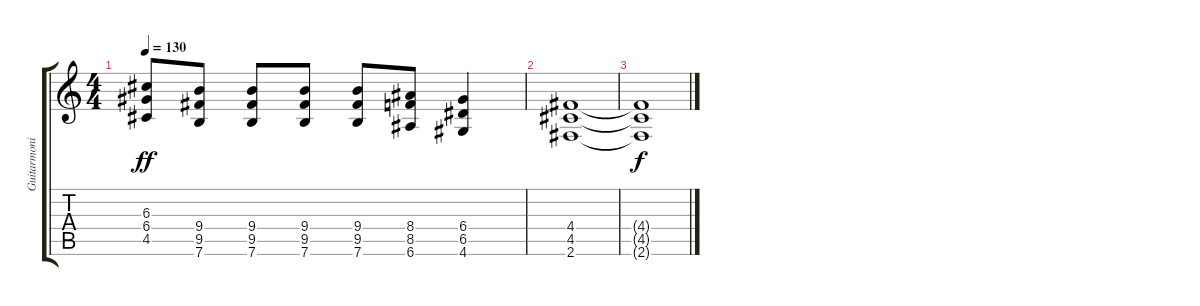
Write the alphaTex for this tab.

\track ("Guitarmonics" "Guitarmoni") {instrument acousticguitarsteel}
\staff {score tabs}
\tuning (E4 B3 G3 D3 A2 E2) {hide}
\ts (4 4)
\tempo 130
\clef g2
\ks c
(6.3 6.4 4.5).8{dy ff} (9.4 9.5 7.6).8 (9.4 9.5 7.6).8 (9.4 9.5 7.6).8 (9.4 9.5 7.6).8 (8.4 8.5 6.6).8 (6.4 6.5 4.6).4 |
(4.4 4.5 2.6).1 |
(4.4{t} 4.5{t} 2.6{t}).1{dy f}
